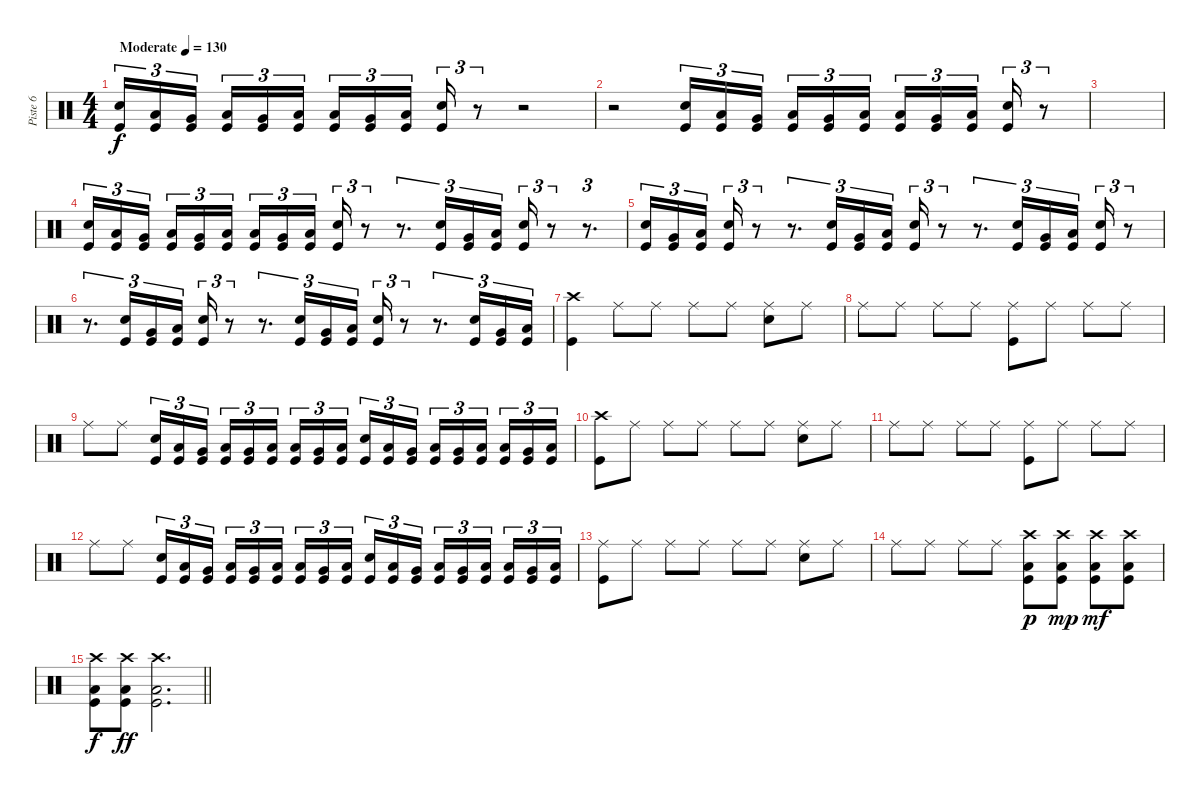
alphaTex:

\track ("Piste 6" "Piste 6") {instrument percussion}
\staff {score}
\articulation defaults
\ts (4 4)
\tempo (130 "Moderate")
\clef neutral
\ks c
("Snare (hit) 2" "Kick (hit)").16{tu (3 2) dy f} ("Low Tom (hit)" "Kick (hit)").16{tu (3 2)} ("Very Low Tom (hit)" "Kick (hit)").16{tu (3 2) beam splitsecondary} ("Low Tom (hit)" "Kick (hit)").16{tu (3 2)} ("Very Low Tom (hit)" "Kick (hit)").16{tu (3 2)} ("Low Floor Tom (hit)" "Kick (hit)").16{tu (3 2)} ("Low Tom (hit)" "Kick (hit)").16{tu (3 2)} ("Very Low Tom (hit)" "Kick (hit)").16{tu (3 2)} ("Low Floor Tom (hit)" "Kick (hit)").16{tu (3 2) beam splitsecondary} ("Snare (hit) 2" "Kick (hit)").16{tu (3 2)} r.8{tu (3 2)} r.2 |
r.2 ("Snare (hit) 2" "Kick (hit)").16{tu (3 2)} ("Low Tom (hit)" "Kick (hit)").16{tu (3 2)} ("Very Low Tom (hit)" "Kick (hit)").16{tu (3 2) beam splitsecondary} ("Low Tom (hit)" "Kick (hit)").16{tu (3 2)} ("Very Low Tom (hit)" "Kick (hit)").16{tu (3 2)} ("Low Floor Tom (hit)" "Kick (hit)").16{tu (3 2)} ("Low Tom (hit)" "Kick (hit)").16{tu (3 2)} ("Very Low Tom (hit)" "Kick (hit)").16{tu (3 2)} ("Low Floor Tom (hit)" "Kick (hit)").16{tu (3 2) beam splitsecondary} ("Snare (hit) 2" "Kick (hit)").16{tu (3 2)} r.8{tu (3 2)} |
|
("Snare (hit) 2" "Kick (hit)").16{tu (3 2)} ("Low Tom (hit)" "Kick (hit)").16{tu (3 2)} ("Very Low Tom (hit)" "Kick (hit)").16{tu (3 2) beam splitsecondary} ("Low Tom (hit)" "Kick (hit)").16{tu (3 2)} ("Very Low Tom (hit)" "Kick (hit)").16{tu (3 2)} ("Low Floor Tom (hit)" "Kick (hit)").16{tu (3 2)} ("Low Tom (hit)" "Kick (hit)").16{tu (3 2)} ("Very Low Tom (hit)" "Kick (hit)").16{tu (3 2)} ("Low Floor Tom (hit)" "Kick (hit)").16{tu (3 2) beam splitsecondary} ("Kick (hit)" "Snare (hit) 2").16{tu (3 2)} r.8{tu (3 2)} r.8{d tu (3 2)} ("Snare (hit) 2" "Kick (hit)").16{tu (3 2)} ("Very Low Tom (hit)" "Kick (hit)").16{tu (3 2)} ("Low Floor Tom (hit)" "Kick (hit)").16{tu (3 2)} ("Snare (hit) 2" "Kick (hit)").16{tu (3 2)} r.8{tu (3 2)} r.8{d tu (3 2)} |
("Snare (hit) 2" "Kick (hit)").16{tu (3 2)} ("Very Low Tom (hit)" "Kick (hit)").16{tu (3 2)} ("Low Floor Tom (hit)" "Kick (hit)").16{tu (3 2) beam splitsecondary} ("Snare (hit) 2" "Kick (hit)").16{tu (3 2)} r.8{tu (3 2)} r.8{d tu (3 2)} ("Snare (hit) 2" "Kick (hit)").16{tu (3 2)} ("Very Low Tom (hit)" "Kick (hit)").16{tu (3 2)} ("Low Floor Tom (hit)" "Kick (hit)").16{tu (3 2)} ("Snare (hit) 2" "Kick (hit)").16{tu (3 2)} r.8{tu (3 2)} r.8{d tu (3 2)} ("Snare (hit) 2" "Kick (hit)").16{tu (3 2)} ("Very Low Tom (hit)" "Kick (hit)").16{tu (3 2)} ("Low Floor Tom (hit)" "Kick (hit)").16{tu (3 2) beam splitsecondary} ("Snare (hit) 2" "Kick (hit)").16{tu (3 2)} r.8{tu (3 2)} |
r.8{d tu (3 2)} ("Snare (hit) 2" "Kick (hit)").16{tu (3 2)} ("Very Low Tom (hit)" "Kick (hit)").16{tu (3 2)} ("Low Floor Tom (hit)" "Kick (hit)").16{tu (3 2)} ("Snare (hit) 2" "Kick (hit)").16{tu (3 2)} r.8{tu (3 2)} r.8{d tu (3 2)} ("Snare (hit) 2" "Kick (hit)").16{tu (3 2)} ("Very Low Tom (hit)" "Kick (hit)").16{tu (3 2)} ("Low Floor Tom (hit)" "Kick (hit)").16{tu (3 2) beam splitsecondary} ("Snare (hit) 2" "Kick (hit)").16{tu (3 2)} r.8{tu (3 2)} r.8{d tu (3 2)} ("Snare (hit) 2" "Kick (hit)").16{tu (3 2)} ("Very Low Tom (hit)" "Kick (hit)").16{tu (3 2)} ("Low Floor Tom (hit)" "Kick (hit)").16{tu (3 2)} |
("Crash high (hit)" "Kick (hit)").4 "Ride (middle)".8 "Ride (middle)".8 "Ride (middle)".8 "Ride (middle)".8 ("Ride (middle)" "Snare (hit) 2").8 "Ride (middle)".8 |
"Ride (middle)".8 "Ride (middle)".8 "Ride (middle)".8 "Ride (middle)".8 ("Ride (middle)" "Kick (hit)").8 "Ride (middle)".8 "Ride (middle)".8 "Ride (middle)".8 |
"Ride (middle)".8 "Ride (middle)".8 ("Snare (hit) 2" "Kick (hit)").16{tu (3 2)} ("Low Tom (hit)" "Kick (hit)").16{tu (3 2)} ("Very Low Tom (hit)" "Kick (hit)").16{tu (3 2) beam splitsecondary} ("Low Tom (hit)" "Kick (hit)").16{tu (3 2)} ("Very Low Tom (hit)" "Kick (hit)").16{tu (3 2)} ("Low Floor Tom (hit)" "Kick (hit)").16{tu (3 2)} ("Low Tom (hit)" "Kick (hit)").16{tu (3 2)} ("Very Low Tom (hit)" "Kick (hit)").16{tu (3 2)} ("Low Floor Tom (hit)" "Kick (hit)").16{tu (3 2) beam splitsecondary} ("Snare (hit) 2" "Kick (hit)").16{tu (3 2)} ("Low Tom (hit)" "Kick (hit)").16{tu (3 2)} ("Very Low Tom (hit)" "Kick (hit)").16{tu (3 2)} ("Low Tom (hit)" "Kick (hit)").16{tu (3 2)} ("Very Low Tom (hit)" "Kick (hit)").16{tu (3 2)} ("Low Floor Tom (hit)" "Kick (hit)").16{tu (3 2) beam splitsecondary} ("Low Tom (hit)" "Kick (hit)").16{tu (3 2)} ("Very Low Tom (hit)" "Kick (hit)").16{tu (3 2)} ("Low Floor Tom (hit)" "Kick (hit)").16{tu (3 2)} |
("Crash high (hit)" "Kick (hit)").8 "Ride (middle)".8 "Ride (middle)".8 "Ride (middle)".8 "Ride (middle)".8 "Ride (middle)".8 ("Snare (hit) 2" "Ride (middle)").8 "Ride (middle)".8 |
"Ride (middle)".8 "Ride (middle)".8 "Ride (middle)".8 "Ride (middle)".8 ("Ride (middle)" "Kick (hit)").8 "Ride (middle)".8 "Ride (middle)".8 "Ride (middle)".8 |
"Ride (middle)".8 "Ride (middle)".8 ("Snare (hit) 2" "Kick (hit)").16{tu (3 2)} ("Low Tom (hit)" "Kick (hit)").16{tu (3 2)} ("Very Low Tom (hit)" "Kick (hit)").16{tu (3 2) beam splitsecondary} ("Low Tom (hit)" "Kick (hit)").16{tu (3 2)} ("Very Low Tom (hit)" "Kick (hit)").16{tu (3 2)} ("Low Floor Tom (hit)" "Kick (hit)").16{tu (3 2)} ("Low Tom (hit)" "Kick (hit)").16{tu (3 2)} ("Very Low Tom (hit)" "Kick (hit)").16{tu (3 2)} ("Low Floor Tom (hit)" "Kick (hit)").16{tu (3 2) beam splitsecondary} ("Snare (hit) 2" "Kick (hit)").16{tu (3 2)} ("Low Tom (hit)" "Kick (hit)").16{tu (3 2)} ("Very Low Tom (hit)" "Kick (hit)").16{tu (3 2)} ("Low Tom (hit)" "Kick (hit)").16{tu (3 2)} ("Very Low Tom (hit)" "Kick (hit)").16{tu (3 2)} ("Low Floor Tom (hit)" "Kick (hit)").16{tu (3 2) beam splitsecondary} ("Low Tom (hit)" "Kick (hit)").16{tu (3 2)} ("Very Low Tom (hit)" "Kick (hit)").16{tu (3 2)} ("Low Floor Tom (hit)" "Kick (hit)").16{tu (3 2)} |
("Ride (middle)" "Kick (hit)").8 "Ride (middle)".8 "Ride (middle)".8 "Ride (middle)".8 "Ride (middle)".8 "Ride (middle)".8 ("Ride (middle)" "Snare (hit) 2").8 "Ride (middle)".8 |
"Ride (middle)".8 "Ride (middle)".8 "Ride (middle)".8 "Ride (middle)".8 ("Crash high (hit)" "Low Floor Tom (hit)" "Kick (hit)").8{dy p} ("Crash high (hit)" "Low Floor Tom (hit)" "Kick (hit)").8{dy mp} ("Crash high (hit)" "Low Floor Tom (hit)" "Kick (hit)").8{dy mf} ("Crash high (hit)" "Low Floor Tom (hit)" "Kick (hit)").8 |
\barLineRight lightlight
("Crash high (hit)" "Low Floor Tom (hit)" "Kick (hit)").8{dy f} ("Crash high (hit)" "Low Floor Tom (hit)" "Kick (hit)").8{dy ff} ("Crash high (hit)" "Kick (hit)" "Low Floor Tom (hit)").2{d}
